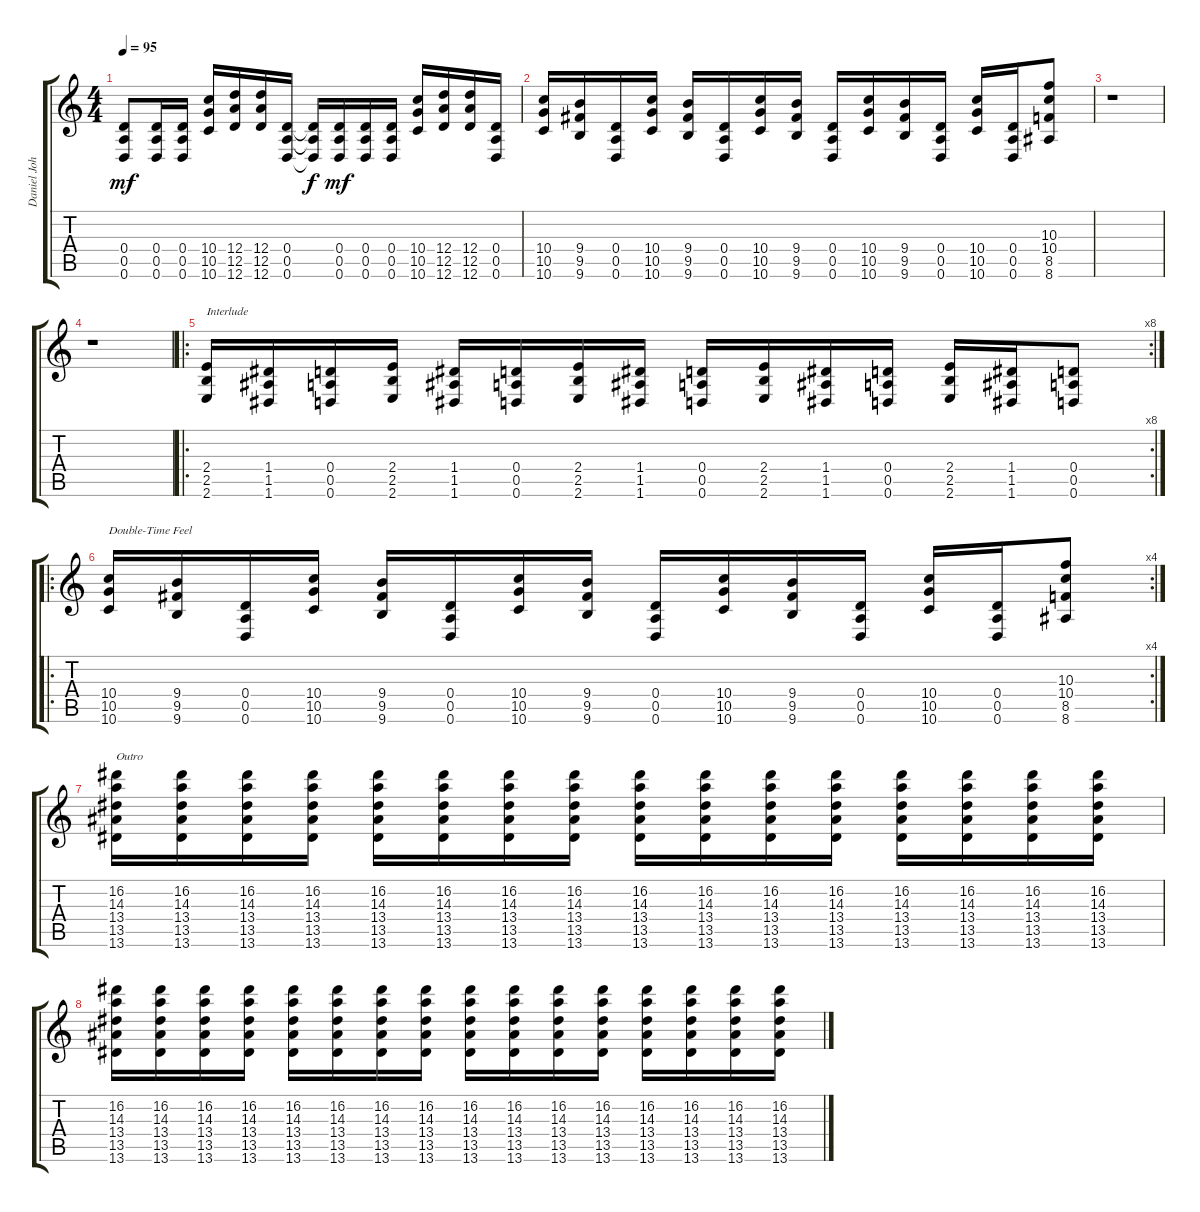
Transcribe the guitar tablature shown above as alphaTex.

\track ("Daniel Johns Gtr2" "Daniel Joh") {instrument distortionguitar}
\staff {score tabs}
\tuning (E4 B3 G3 D3 A2 D2) {hide}
\ts (4 4)
\tempo 95
\clef g2
\ks c
(0.4 0.5 0.6).8{dy mf} (0.4 0.5 0.6).16 (0.4 0.5 0.6).16 (10.4 10.5 10.6).16 (12.4 12.5 12.6).16 (12.4 12.5 12.6).16 (0.4 0.5 0.6).16 (0.4{t} 0.5{t} 0.6{t}).16{dy f} (0.4 0.5 0.6).16{dy mf} (0.4 0.5 0.6).16 (0.4 0.5 0.6).16 (10.4 10.5 10.6).16 (12.4 12.5 12.6).16 (12.4 12.5 12.6).16 (0.4 0.5 0.6).16 |
(10.4 10.5 10.6).16 (9.4 9.5 9.6).16 (0.4 0.5 0.6).16 (10.4 10.5 10.6).16 (9.4 9.5 9.6).16 (0.4 0.5 0.6).16 (10.4 10.5 10.6).16 (9.4 9.5 9.6).16 (0.4 0.5 0.6).16 (10.4 10.5 10.6).16 (9.4 9.5 9.6).16 (0.4 0.5 0.6).16 (10.4 10.5 10.6).16 (0.4 0.5 0.6).16 (10.3 10.4 8.5 8.6).8 |
r.1 |
r.1 |
\ro
\rc 8
(2.4 2.5 2.6).16{txt "Interlude"} (1.4 1.5 1.6).16 (0.4 0.5 0.6).16 (2.4 2.5 2.6).16 (1.4 1.5 1.6).16 (0.4 0.5 0.6).16 (2.4 2.5 2.6).16 (1.4 1.5 1.6).16 (0.4 0.5 0.6).16 (2.4 2.5 2.6).16 (1.4 1.5 1.6).16 (0.4 0.5 0.6).16 (2.4 2.5 2.6).16 (1.4 1.5 1.6).16 (0.4 0.5 0.6).8 |
\ro
\rc 4
(10.4 10.5 10.6).16{txt "Double-Time Feel"} (9.4 9.5 9.6).16 (0.4 0.5 0.6).16 (10.4 10.5 10.6).16 (9.4 9.5 9.6).16 (0.4 0.5 0.6).16 (10.4 10.5 10.6).16 (9.4 9.5 9.6).16 (0.4 0.5 0.6).16 (10.4 10.5 10.6).16 (9.4 9.5 9.6).16 (0.4 0.5 0.6).16 (10.4 10.5 10.6).16 (0.4 0.5 0.6).16 (10.3 10.4 8.5 8.6).8 |
(16.2 14.3 13.4 13.5 13.6).16{txt "Outro"} (16.2 14.3 13.4 13.5 13.6).16 (16.2 14.3 13.4 13.5 13.6).16 (16.2 14.3 13.4 13.5 13.6).16 (16.2 14.3 13.4 13.5 13.6).16 (16.2 14.3 13.4 13.5 13.6).16 (16.2 14.3 13.4 13.5 13.6).16 (16.2 14.3 13.4 13.5 13.6).16 (16.2 14.3 13.4 13.5 13.6).16 (16.2 14.3 13.4 13.5 13.6).16 (16.2 14.3 13.4 13.5 13.6).16 (16.2 14.3 13.4 13.5 13.6).16 (16.2 14.3 13.4 13.5 13.6).16 (16.2 14.3 13.4 13.5 13.6).16 (16.2 14.3 13.4 13.5 13.6).16 (16.2 14.3 13.4 13.5 13.6).16 |
(16.2 14.3 13.4 13.5 13.6).16 (16.2 14.3 13.4 13.5 13.6).16 (16.2 14.3 13.4 13.5 13.6).16 (16.2 14.3 13.4 13.5 13.6).16 (16.2 14.3 13.4 13.5 13.6).16 (16.2 14.3 13.4 13.5 13.6).16 (16.2 14.3 13.4 13.5 13.6).16 (16.2 14.3 13.4 13.5 13.6).16 (16.2 14.3 13.4 13.5 13.6).16 (16.2 14.3 13.4 13.5 13.6).16 (16.2 14.3 13.4 13.5 13.6).16 (16.2 14.3 13.4 13.5 13.6).16 (16.2 14.3 13.4 13.5 13.6).16 (16.2 14.3 13.4 13.5 13.6).16 (16.2 14.3 13.4 13.5 13.6).16 (16.2 14.3 13.4 13.5 13.6).16
